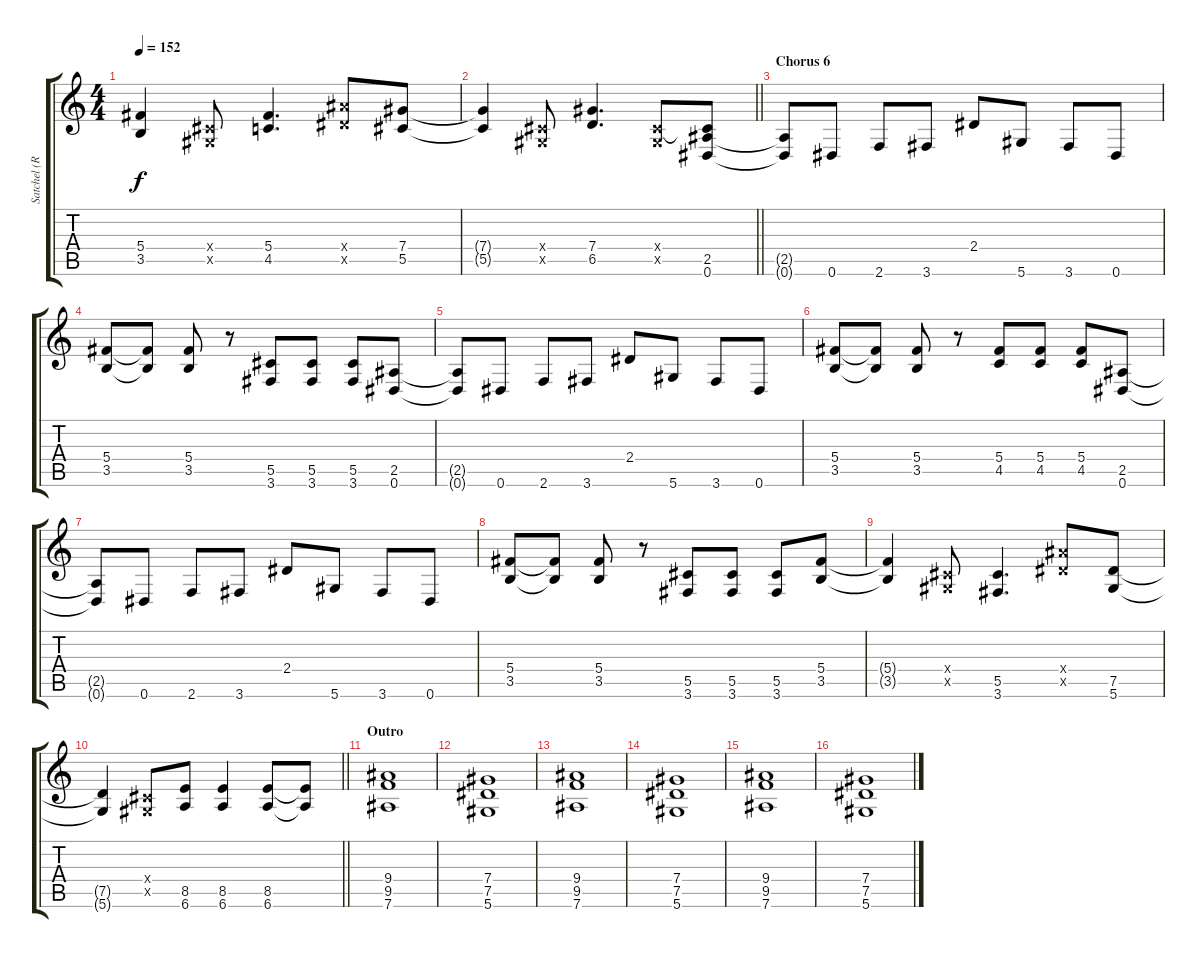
\track ("Satchel (Rhythm 2)" "Satchel (R") {instrument distortionguitar}
\staff {score tabs}
\tuning (Eb4 Bb3 Gb3 Db3 Ab2 Eb2) {hide}
\ts (4 4)
\tempo 152
\clef g2
\ks c
(5.4{t} 3.5{t}).4{dy f} (0.4{x} 0.5{x}).8 (5.4 4.5).4{d} (9.4{x} 7.5{x}).8 (7.4 5.5).8 |
\barLineRight lightlight
(7.4{t} 5.5{t}).4 (0.4{x} 0.5{x}).8 (7.4 6.5).4{d} (0.4{x} 0.5{x}).8 (0.4{t} 2.5 0.6).8 |
\section ("" "Chorus 6")
(2.5{t} 0.6{t}).8 0.6.8 2.6.8 3.6.8 2.4.8 5.6.8 3.6.8 0.6.8 |
(5.4 3.5).8 (5.4{t} 3.5{t}).8 (5.4 3.5).8 r.8 (5.5 3.6).8 (5.5 3.6).8 (5.5 3.6).8 (2.5 0.6).8 |
(2.5{t} 0.6{t}).8 0.6.8 2.6.8 3.6.8 2.4.8 5.6.8 3.6.8 0.6.8 |
(5.4 3.5).8 (5.4{t} 3.5{t}).8 (5.4 3.5).8 r.8 (5.4 4.5).8 (5.4 4.5).8 (5.4 4.5).8 (2.5 0.6).8 |
(2.5{t} 0.6{t}).8 0.6.8 2.6.8 3.6.8 2.4.8 5.6.8 3.6.8 0.6.8 |
(5.4 3.5).8 (5.4{t} 3.5{t}).8 (5.4 3.5).8 r.8 (5.5 3.6).8 (5.5 3.6).8 (5.5 3.6).8 (5.4 3.5).8 |
(5.4{t} 3.5{t}).4 (0.4{x} 0.5{x}).8 (5.5 3.6).4{d} (9.4{x} 7.5{x}).8 (7.5 5.6).8 |
\barLineRight lightlight
(7.5{t} 5.6{t}).4 (0.4{x} 0.5{x}).8 (8.5 6.6).8 (8.5 6.6).4 (8.5 6.6).8 (8.5{t} 6.6{t}).8 |
\section ("" "Outro")
(9.4 9.5 7.6).1 |
(7.4 7.5 5.6).1 |
(9.4 9.5 7.6).1 |
(7.4 7.5 5.6).1 |
(9.4 9.5 7.6).1 |
(7.4 7.5 5.6).1
